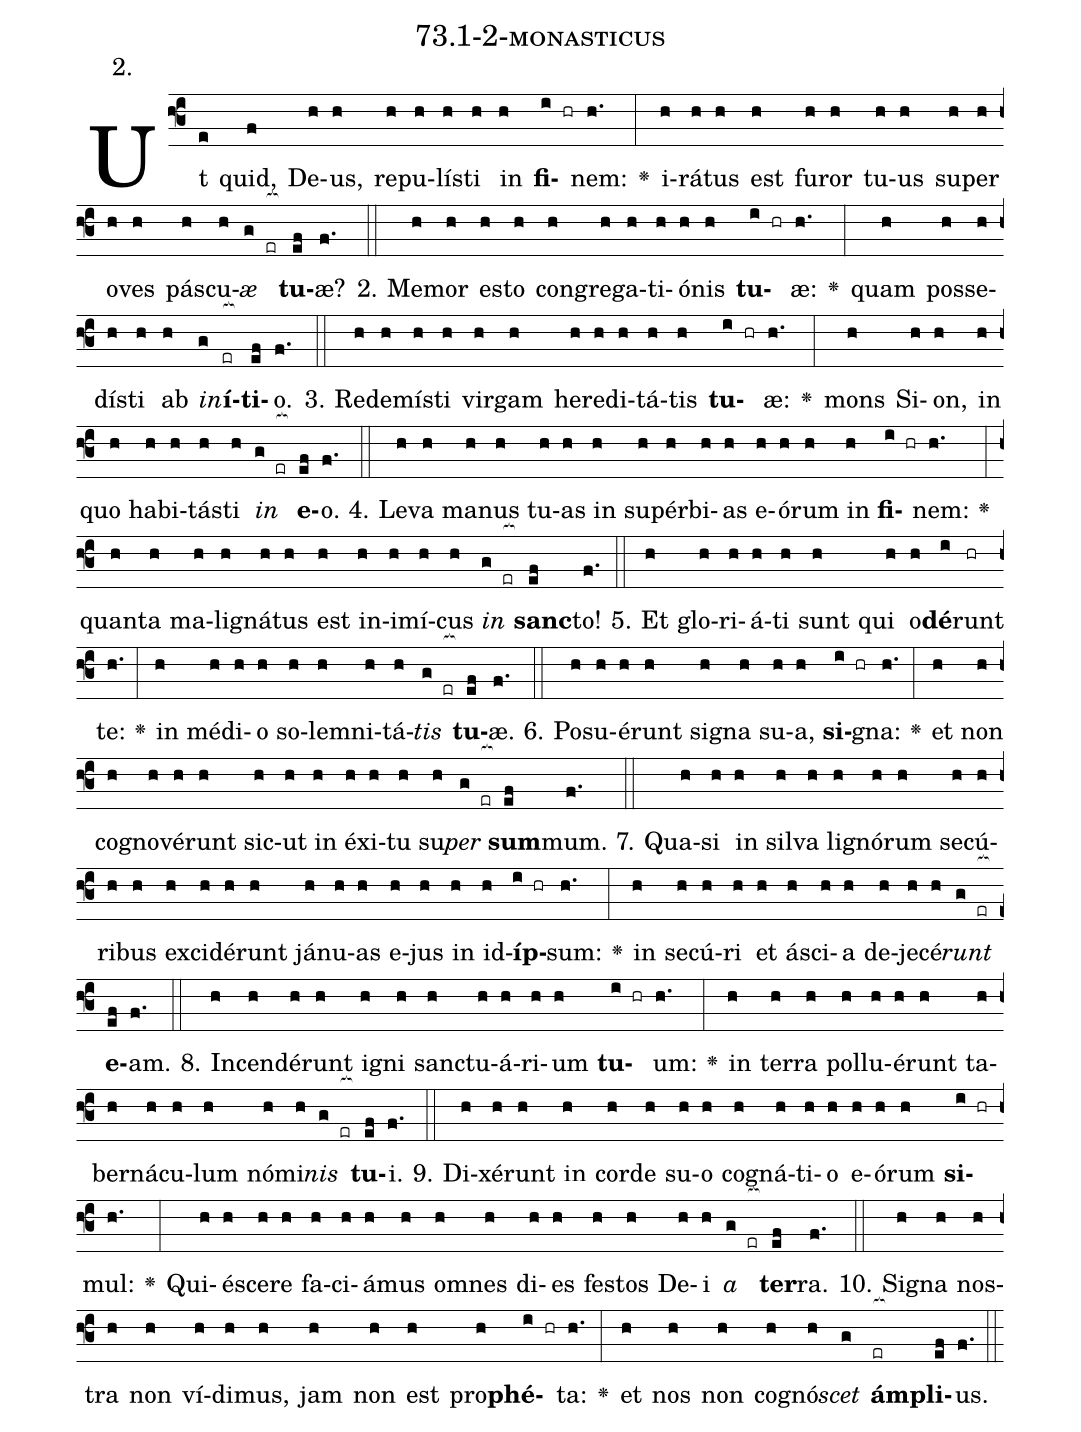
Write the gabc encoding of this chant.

name: 73.1-2-monasticus;
annotation: 2.;
%%
(f3)Ut(e) quid,(f) De(h)us,(h) re(h)pu(h)lís(h)ti(h) in(h) <b>fi</b>(i hr)nem:(h.) <v>\greheightstar</v>(:) i(h)rá(h)tus(h) est(h) fu(h)ror(h) tu(h)us(h) su(h)per(h) o(h)ves(h) pás(h)cu(h)<i>æ</i>(g er[ocb:1{]) <b>tu</b>(ef[ocb:0}])æ?(f.) (::)
2. Me(h)mor(h) es(h)to(h) con(h)gre(h)ga(h)ti(h)ó(h)nis(h) <b>tu</b>(i hr)æ:(h.) <v>\greheightstar</v>(:) quam(h) pos(h)se(h)dís(h)ti(h) ab(h) <i>in</i>(g)<b>í</b>(er[ocb:1{])<b>ti</b>(ef[ocb:0}])o.(f.) (::)
3. Red(h)e(h)mís(h)ti(h) vir(h)gam(h) he(h)re(h)di(h)tá(h)tis(h) <b>tu</b>(i hr)æ:(h.) <v>\greheightstar</v>(:) mons(h) Si(h)on,(h) in(h) quo(h) ha(h)bi(h)tás(h)ti(h) <i>in</i>(g er[ocb:1{]) <b>e</b>(ef[ocb:0}])o.(f.) (::)
4. Le(h)va(h) ma(h)nus(h) tu(h)as(h) in(h) su(h)pér(h)bi(h)as(h) e(h)ó(h)rum(h) in(h) <b>fi</b>(i hr)nem:(h.) <v>\greheightstar</v>(:) quan(h)ta(h) ma(h)li(h)gná(h)tus(h) est(h) in(h)i(h)mí(h)cus(h) <i>in</i>(g er[ocb:1{]) <b>sanc</b>(ef[ocb:0}])to!(f.) (::)
5. Et(h) glo(h)ri(h)á(h)ti(h) sunt(h) qui(h) o(h)<b>dé</b>(i)runt(hr) te:(h.) <v>\greheightstar</v>(:) in(h) mé(h)di(h)o(h) so(h)lem(h)ni(h)tá(h)<i>tis</i>(g er[ocb:1{]) <b>tu</b>(ef[ocb:0}])æ.(f.) (::)
6. Po(h)su(h)é(h)runt(h) si(h)gna(h) su(h)a,(h) <b>si</b>(i hr)gna:(h.) <v>\greheightstar</v>(:) et(h) non(h) co(h)gno(h)vé(h)runt(h) sic(h)ut(h) in(h) éx(h)i(h)tu(h) su(h)<i>per</i>(g er[ocb:1{]) <b>sum</b>(ef[ocb:0}])mum.(f.) (::)
7. Qua(h)si(h) in(h) sil(h)va(h) li(h)gnó(h)rum(h) se(h)cú(h)ri(h)bus(h) ex(h)ci(h)dé(h)runt(h) já(h)nu(h)as(h) e(h)jus(h) in(h) id(h)<b>íp</b>(i hr)sum:(h.) <v>\greheightstar</v>(:) in(h) se(h)cú(h)ri(h) et(h) á(h)sci(h)a(h) de(h)je(h)cé(h)<i>runt</i>(g er[ocb:1{]) <b>e</b>(ef[ocb:0}])am.(f.) (::)
8. In(h)cen(h)dé(h)runt(h) i(h)gni(h) sanc(h)tu(h)á(h)ri(h)um(h) <b>tu</b>(i hr)um:(h.) <v>\greheightstar</v>(:) in(h) ter(h)ra(h) pol(h)lu(h)é(h)runt(h) ta(h)ber(h)ná(h)cu(h)lum(h) nó(h)mi(h)<i>nis</i>(g er[ocb:1{]) <b>tu</b>(ef[ocb:0}])i.(f.) (::)
9. Di(h)xé(h)runt(h) in(h) cor(h)de(h) su(h)o(h) co(h)gná(h)ti(h)o(h) e(h)ó(h)rum(h) <b>si</b>(i hr)mul:(h.) <v>\greheightstar</v>(:) Qui(h)é(h)sce(h)re(h) fa(h)ci(h)á(h)mus(h) om(h)nes(h) di(h)es(h) fes(h)tos(h) De(h)i(h) <i>a</i>(g er[ocb:1{]) <b>ter</b>(ef[ocb:0}])ra.(f.) (::)
10. Si(h)gna(h) nos(h)tra(h) non(h) ví(h)di(h)mus,(h) jam(h) non(h) est(h) pro(h)<b>phé</b>(i hr)ta:(h.) <v>\greheightstar</v>(:) et(h) nos(h) non(h) co(h)gnó(h)<i>scet</i>(g) <b>ám</b>(er[ocb:1{])<b>pli</b>(ef[ocb:0}])us.(f.) (::)
